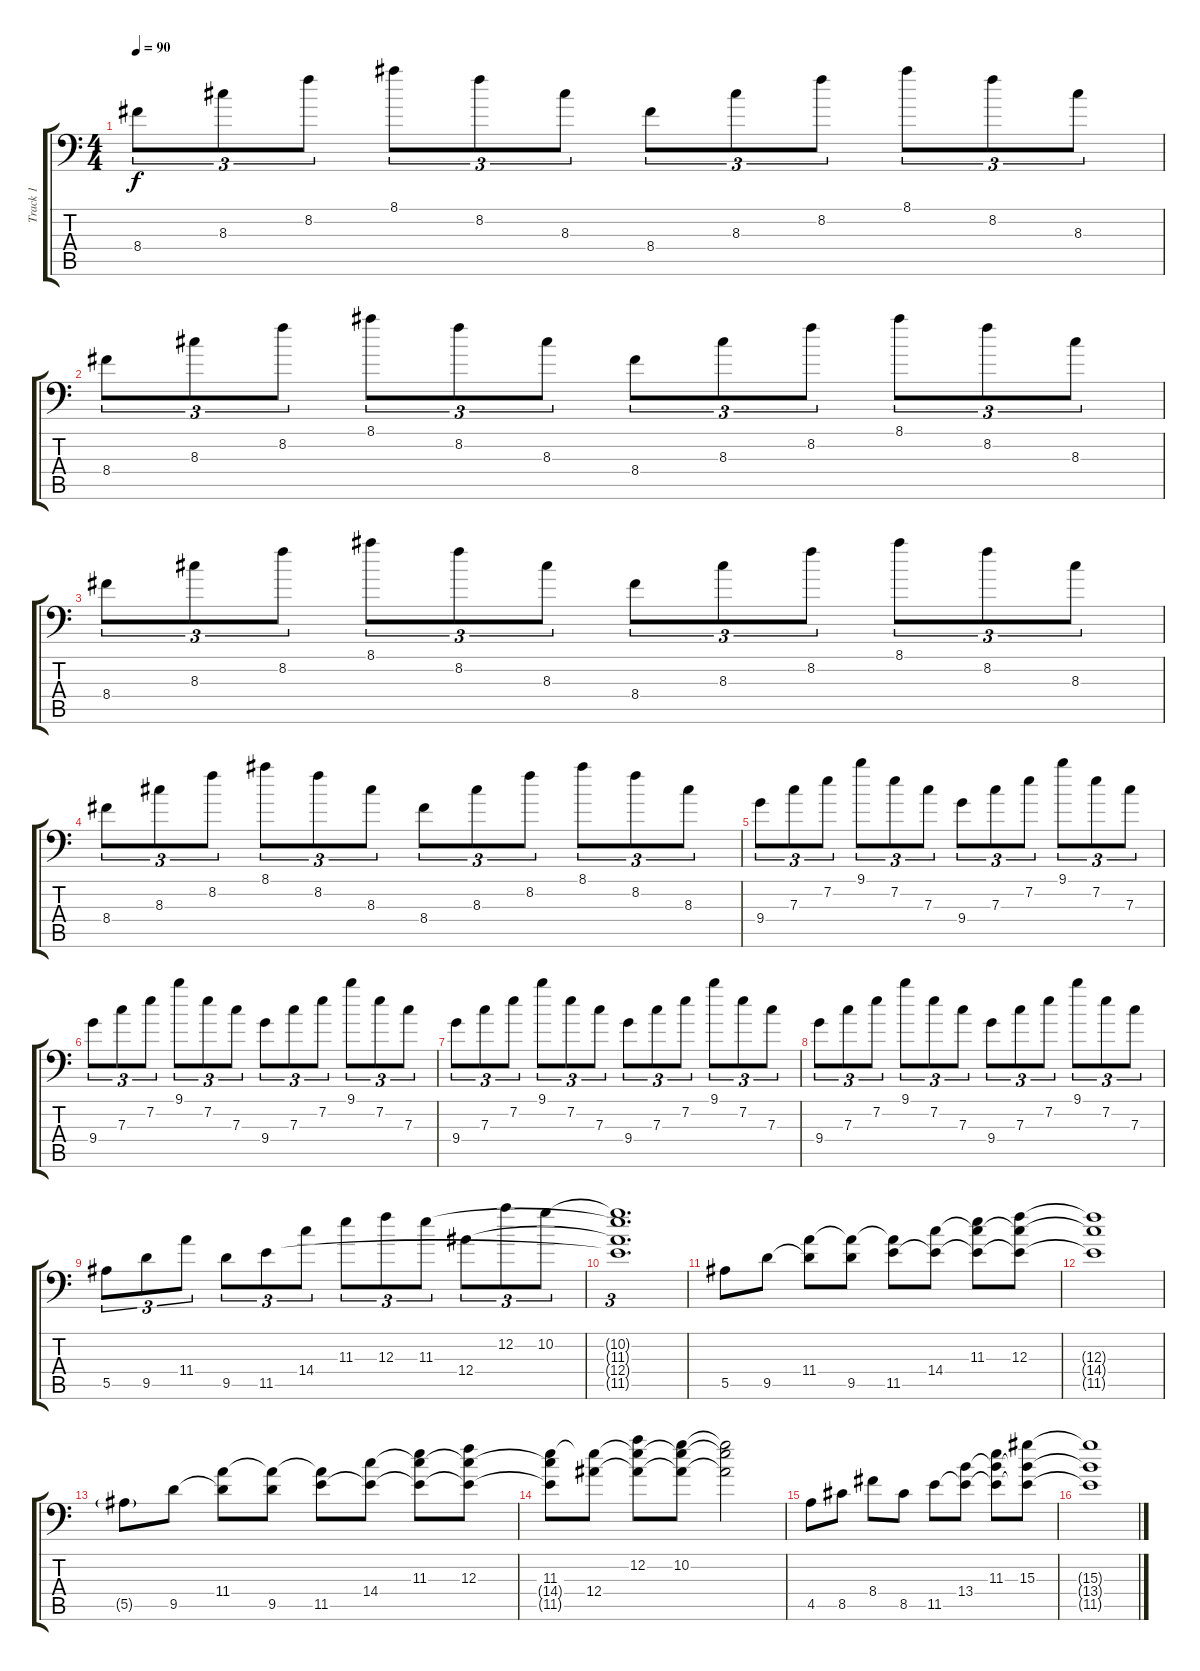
\track ("Track 1" "Track 1") {instrument electricguitarjazz}
\staff {score tabs}
\tuning (D4 A3 F3 Bb2 F2 Bb1) {hide}
\ts (4 4)
\tempo 90
\clef f4
\ks c
8.4.8{tu (3 2) dy f} 8.3.8{tu (3 2)} 8.2.8{tu (3 2)} 8.1.8{tu (3 2)} 8.2.8{tu (3 2)} 8.3.8{tu (3 2)} 8.4.8{tu (3 2)} 8.3.8{tu (3 2)} 8.2.8{tu (3 2)} 8.1.8{tu (3 2)} 8.2.8{tu (3 2)} 8.3.8{tu (3 2)} |
8.4.8{tu (3 2)} 8.3.8{tu (3 2)} 8.2.8{tu (3 2)} 8.1.8{tu (3 2)} 8.2.8{tu (3 2)} 8.3.8{tu (3 2)} 8.4.8{tu (3 2)} 8.3.8{tu (3 2)} 8.2.8{tu (3 2)} 8.1.8{tu (3 2)} 8.2.8{tu (3 2)} 8.3.8{tu (3 2)} |
8.4.8{tu (3 2)} 8.3.8{tu (3 2)} 8.2.8{tu (3 2)} 8.1.8{tu (3 2)} 8.2.8{tu (3 2)} 8.3.8{tu (3 2)} 8.4.8{tu (3 2)} 8.3.8{tu (3 2)} 8.2.8{tu (3 2)} 8.1.8{tu (3 2)} 8.2.8{tu (3 2)} 8.3.8{tu (3 2)} |
8.4.8{tu (3 2)} 8.3.8{tu (3 2)} 8.2.8{tu (3 2)} 8.1.8{tu (3 2)} 8.2.8{tu (3 2)} 8.3.8{tu (3 2)} 8.4.8{tu (3 2)} 8.3.8{tu (3 2)} 8.2.8{tu (3 2)} 8.1.8{tu (3 2)} 8.2.8{tu (3 2)} 8.3.8{tu (3 2)} |
9.4.8{tu (3 2)} 7.3.8{tu (3 2)} 7.2.8{tu (3 2)} 9.1.8{tu (3 2)} 7.2.8{tu (3 2)} 7.3.8{tu (3 2)} 9.4.8{tu (3 2)} 7.3.8{tu (3 2)} 7.2.8{tu (3 2)} 9.1.8{tu (3 2)} 7.2.8{tu (3 2)} 7.3.8{tu (3 2)} |
9.4.8{tu (3 2)} 7.3.8{tu (3 2)} 7.2.8{tu (3 2)} 9.1.8{tu (3 2)} 7.2.8{tu (3 2)} 7.3.8{tu (3 2)} 9.4.8{tu (3 2)} 7.3.8{tu (3 2)} 7.2.8{tu (3 2)} 9.1.8{tu (3 2)} 7.2.8{tu (3 2)} 7.3.8{tu (3 2)} |
9.4.8{tu (3 2)} 7.3.8{tu (3 2)} 7.2.8{tu (3 2)} 9.1.8{tu (3 2)} 7.2.8{tu (3 2)} 7.3.8{tu (3 2)} 9.4.8{tu (3 2)} 7.3.8{tu (3 2)} 7.2.8{tu (3 2)} 9.1.8{tu (3 2)} 7.2.8{tu (3 2)} 7.3.8{tu (3 2)} |
9.4.8{tu (3 2)} 7.3.8{tu (3 2)} 7.2.8{tu (3 2)} 9.1.8{tu (3 2)} 7.2.8{tu (3 2)} 7.3.8{tu (3 2)} 9.4.8{tu (3 2)} 7.3.8{tu (3 2)} 7.2.8{tu (3 2)} 9.1.8{tu (3 2)} 7.2.8{tu (3 2)} 7.3.8{tu (3 2)} |
5.5.8{tu (3 2)} 9.5.8{tu (3 2)} 11.4.8{tu (3 2)} 9.5.8{tu (3 2)} 11.5.8{tu (3 2)} 14.4.8{tu (3 2)} 11.3.8{tu (3 2)} 12.3.8{tu (3 2)} 11.3.8{tu (3 2)} 12.4.8{tu (3 2)} 12.2.8{tu (3 2)} 10.2.8{tu (3 2)} |
(10.2{t} 11.3{t} 12.4{t} 11.5{t}).1{d tu (3 2)} |
5.5.8 9.5.8 (11.4 9.5{t}).8 (11.4{t} 9.5).8 (11.4{t} 11.5).8 (14.4 11.5{t}).8 (11.3 14.4{t} 11.5{t}).8 (12.3 14.4{t} 11.5{t}).8 |
(12.3{t} 14.4{t} 11.5{t}).1 |
5.5{g}.8 9.5.8 (11.4 9.5{t}).8 (11.4{t} 9.5).8 (11.4{t} 11.5).8 (14.4 11.5{t}).8 (11.3 14.4{t} 11.5{t}).8 (12.3 14.4{t} 11.5{t}).8 |
(11.3 14.4{t} 11.5{t}).8 (11.3{t} 12.4).8 (12.2 11.3{t} 12.4{t}).8 (10.2 11.3{t} 12.4{t}).8 (10.2{t} 11.3{t} 12.4{t}).2 |
4.5.8 8.5.8 8.4.8 8.5.8 11.5.8 (13.4 11.5{t}).8 (11.3 13.4{t} 11.5{t}).8 (15.3 13.4{t} 11.5{t}).8 |
(15.3{t} 13.4{t} 11.5{t}).1
